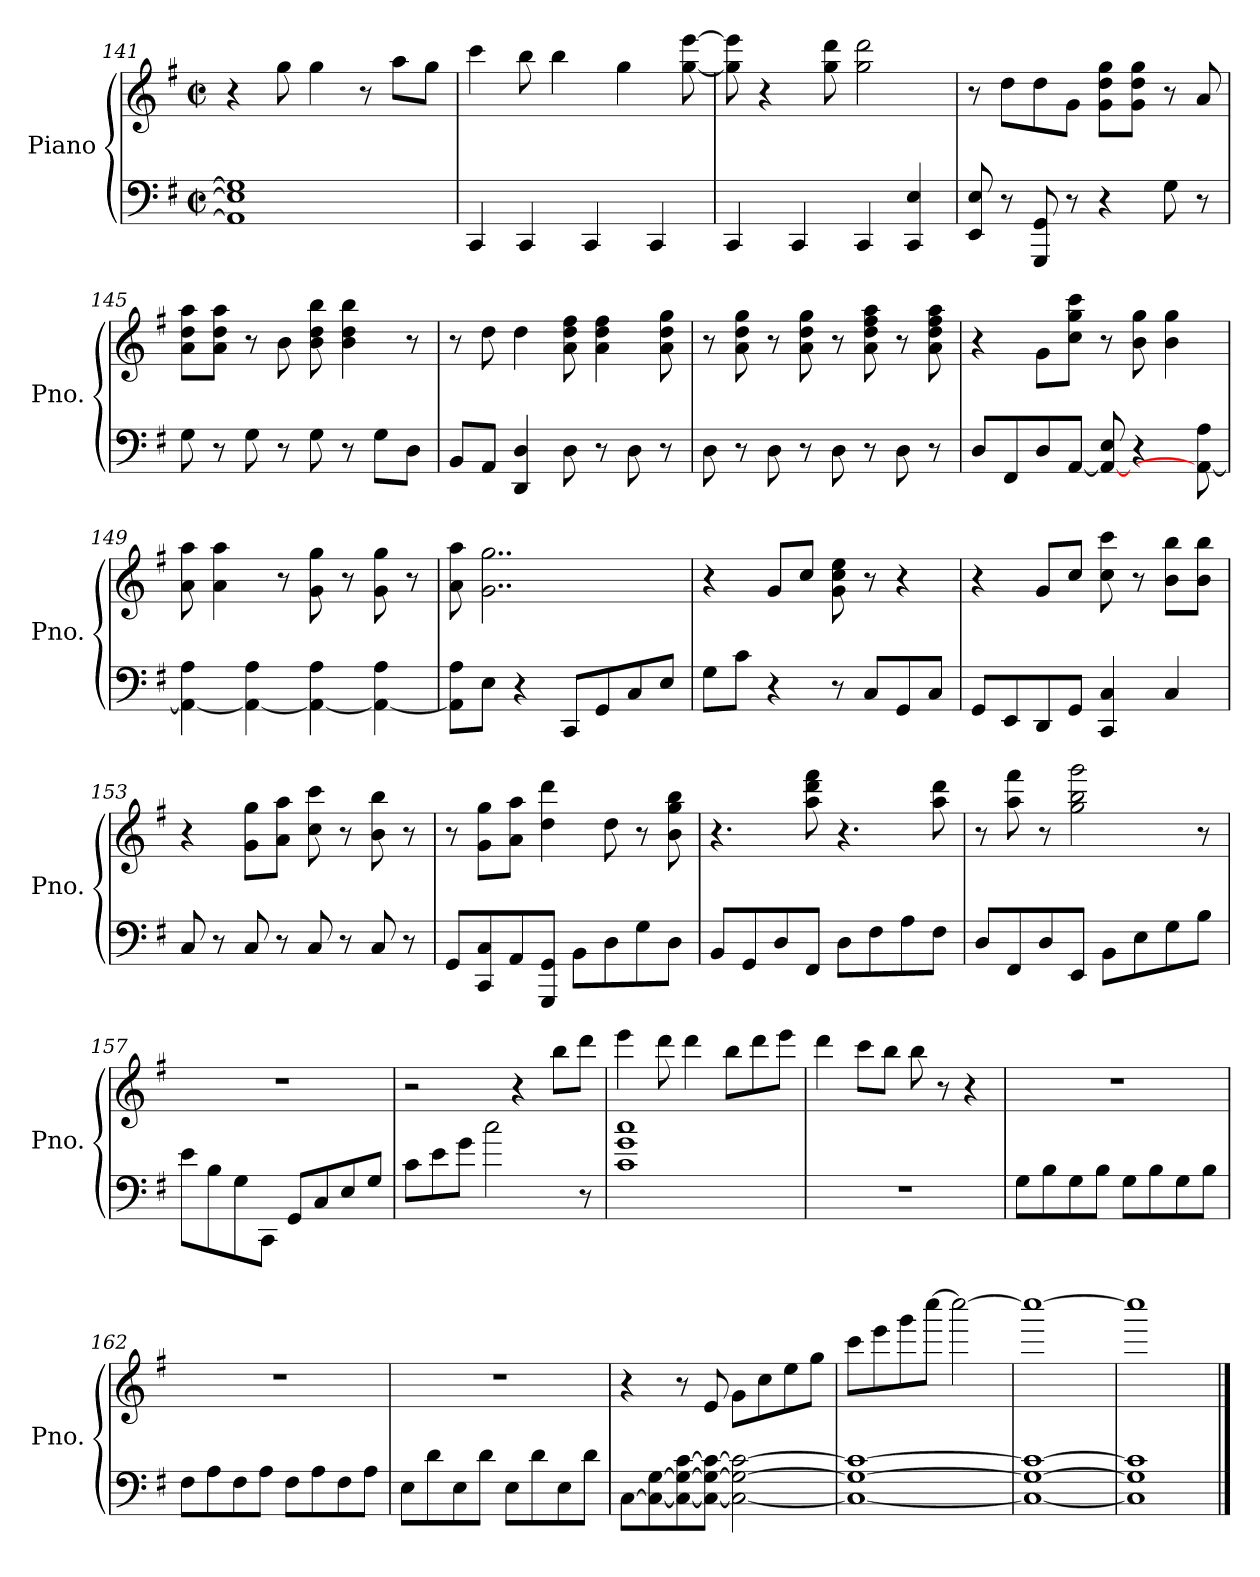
**kern	**kern
*part1	*part1
*staff2	*staff1
*I"Piano	*
*I'Pno.	*
*clefF4	*clefG2
*k[f#]	*k[f#]
*M2/2	*M2/2
*met(c|)	*met(c|)
=141	=141
1AA] 1E] 1G]	4r
.	8gg\
.	4gg\
.	8r
.	8aa\L
.	8gg\J
=142	=142
4CC/	4ccc\
4CC/	8bb\
.	4bb\
4CC/	.
.	4gg\
4CC/	.
.	[8gg\ [8eee\
=143	=143
4CC/	8gg\] 8eee\]
.	4r
4CC/	.
.	8gg\ 8ddd\
4CC/	2gg\ 2ddd\
4CC/ 4E/	.
=144	=144
8EE/ 8E/	8r
8r	8dd\L
8GGG/ 8GG/	8dd\
8r	8g\J
4r	8g\ 8dd\ 8gg\L
.	8g\ 8dd\ 8gg\J
8G\	8r
8r	8a/
!!LO:LB:g=z
=145	=145
8G\	8a\ 8dd\ 8aa\L
8r	8a\ 8dd\ 8aa\J
8G\	8r
8r	8b\
8G\	8b\ 8dd\ 8bb\
8r	4b\ 4dd\ 4bb\
8G\L	.
8D\J	8r
=146	=146
8BB/L	8r
8AA/J	8dd\
4DD/ 4D/	4dd\
8D\	8a\ 8dd\ 8ff#\
8r	4a\ 4dd\ 4ff#\
8D\	.
8r	8a\ 8dd\ 8gg\
=147	=147
8D\	8r
8r	8a\ 8dd\ 8gg\
8D\	8r
8r	8a\ 8dd\ 8gg\
8D\	8r
8r	8a\ 8dd\ 8ff#\ 8aa\
8D\	8r
8r	8a\ 8dd\ 8ff#\ 8aa\
=148	=148
8D/L	4r
8FF#/	.
8D/	8g\L
[8AA/J	8cc\ 8gg\ 8ccc\J
8AA/_ 8E/	8r
4r	8b\ 8gg\
.	4b\ 4gg\
8AA\_ 8A\	.
=149	=149
4AA\_ 4A\	8a\ 8aa\
.	4a\ 4aa\
4AA\_ 4A\	.
.	8r
4AA\_ 4A\	8g\ 8gg\
.	8r
4AA\_ 4A\	8g\ 8gg\
.	8r
!!LO:LB:g=z
=150	=150
8AA\] 8A\L	8a\ 8aa\
8E\J	2..g\ 2..gg\
4r	.
8CC/L	.
8GG/	.
8C/	.
8E/J	.
=151	=151
8G\L	4r
8c\J	.
4r	8g/L
.	8cc/J
8r	8g\ 8cc\ 8ee\
8C/L	8r
8GG/	4r
8C/J	.
=152	=152
8GG/L	4r
8EE/	.
8DD/	8g/L
8GG/J	8cc/J
4CC/ 4C/	8cc\ 8ccc\
.	8r
4C/	8b\ 8bb\L
.	8b\ 8bb\J
=153	=153
8C/	4r
8r	.
8C/	8g\ 8gg\L
8r	8a\ 8aa\J
8C/	8cc\ 8ccc\
8r	8r
8C/	8b\ 8bb\
8r	8r
=154	=154
8GG/L	8r
8CC/ 8C/	8g\ 8gg\L
8AA/	8a\ 8aa\J
8GGG/ 8GG/J	4dd\ 4ddd\
8BB\L	.
8D\	8dd\
8G\	8r
8D\J	8b\ 8gg\ 8bb\
!!LO:PB:g=z
=155	=155
8BB/L	4.r
8GG/	.
8D/	.
8FF#/J	8aa\ 8ddd\ 8fff#\
8D\L	4.r
8F#\	.
8A\	.
8F#\J	8aa\ 8ddd\
=156	=156
8D/L	8r
8FF#/	8aa\ 8fff#\
8D/	8r
8EE/J	2gg\ 2bb\ 2ggg\
8BB\L	.
8E\	.
8G\	.
8B\J	8r
=157	=157
8e\L	1r
8B\	.
8G\	.
8CC\J	.
8GG/L	.
8C/	.
8E/	.
8G/J	.
=158	=158
8c\L	2r
8e\	.
8g\J	.
2cc\	.
.	4r
.	8bb\L
8r	8ddd\J
=159	=159
1c 1g 1cc	4eee\
.	8ddd\
.	4ddd\
.	8bb\L
.	8ddd\
.	8eee\J
!!LO:LB:g=z
=160	=160
1r	4ddd\
.	8ccc\L
.	8bb\J
.	8bb\
.	8r
.	4r
=161	=161
8G\L	1r
8B\	.
8G\	.
8B\J	.
8G\L	.
8B\	.
8G\	.
8B\J	.
=162	=162
8F#\L	1r
8A\	.
8F#\	.
8A\J	.
8F#\L	.
8A\	.
8F#\	.
8A\J	.
=163	=163
8E\L	1r
8d\	.
8E\	.
8d\J	.
8E\L	.
8d\	.
8E\	.
8d\J	.
=164	=164
[8C\L	4r
8C\_ [8G\	.
8C\_ 8G\_ [8c\	8r
8C\_ 8G\_ 8c\_J	8e/
2C\_ 2G\_ 2c\_	8g\L
.	8cc\
.	8ee\
.	8gg\J
!!LO:LB:g=z
=165	=165
1C_ 1G_ 1c_	8ccc\L
.	8eee\
.	8ggg\
.	[8cccc\J
.	2cccc\_
=166	=166
1C_ 1G_ 1c_	1cccc_
=167	=167
1C] 1G] 1c]	1cccc]
==	==
*-	*-
